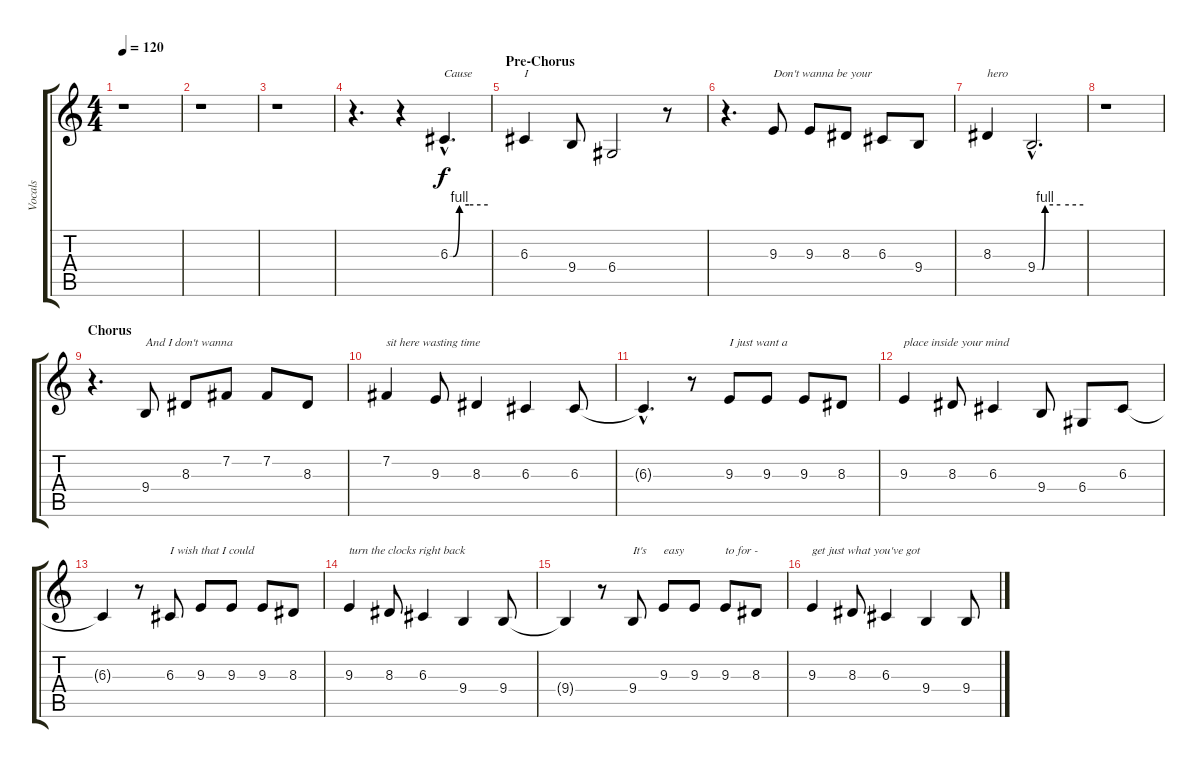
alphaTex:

\track ("Vocals" "Vocals") {instrument cello}
\staff {score tabs}
\tuning (E4 B3 G3 D3 A2 E2) {hide}
\ts (4 4)
\tempo 120
\clef g2
\ks c
r.1{dy f} |
r.1 |
r.1 |
r.4{d} r.4 6.3{be (custom 0 0 5 0 15 4 30 4 60 4) hac}.4{d txt "Cause"} |
\section ("" "Pre-Chorus")
6.3.4{txt "I"} 9.4.8 6.4.2 r.8 |
r.4{d} 9.3.8{txt "Don't wanna be your"} 9.3.8 8.3.8 6.3.8 9.4.8 |
8.3.4{txt "hero"} 9.4{be (custom 0 0 6 0 10 4 30 4 60 4) hac}.2{d} |
r.1 |
\section ("" "Chorus")
r.4{d} 9.4.8{txt "And I don't wanna"} 8.3.8 7.2.8 7.2.8 8.3.8 |
7.2.4{txt "sit here wasting time"} 9.3.8 8.3.4 6.3.4 6.3.8 |
6.3{hac t}.4{d} r.8 9.3.8{txt "I just want a"} 9.3.8 9.3.8 8.3.8 |
9.3.4{txt "place inside your mind"} 8.3.8 6.3.4 9.4.8 6.4.8 6.3.8 |
6.3{t}.4 r.8 6.3.8{txt "I wish that I could"} 9.3.8 9.3.8 9.3.8 8.3.8 |
9.3.4{txt "turn the clocks right back"} 8.3.8 6.3.4 9.4.4 9.4.8 |
9.4{t}.4 r.8 9.4.8{txt "It's "} 9.3.8{txt "easy"} 9.3.8 9.3.8{txt "to for -"} 8.3.8 |
9.3.4{txt "get just what you've got"} 8.3.8 6.3.4 9.4.4 9.4.8
